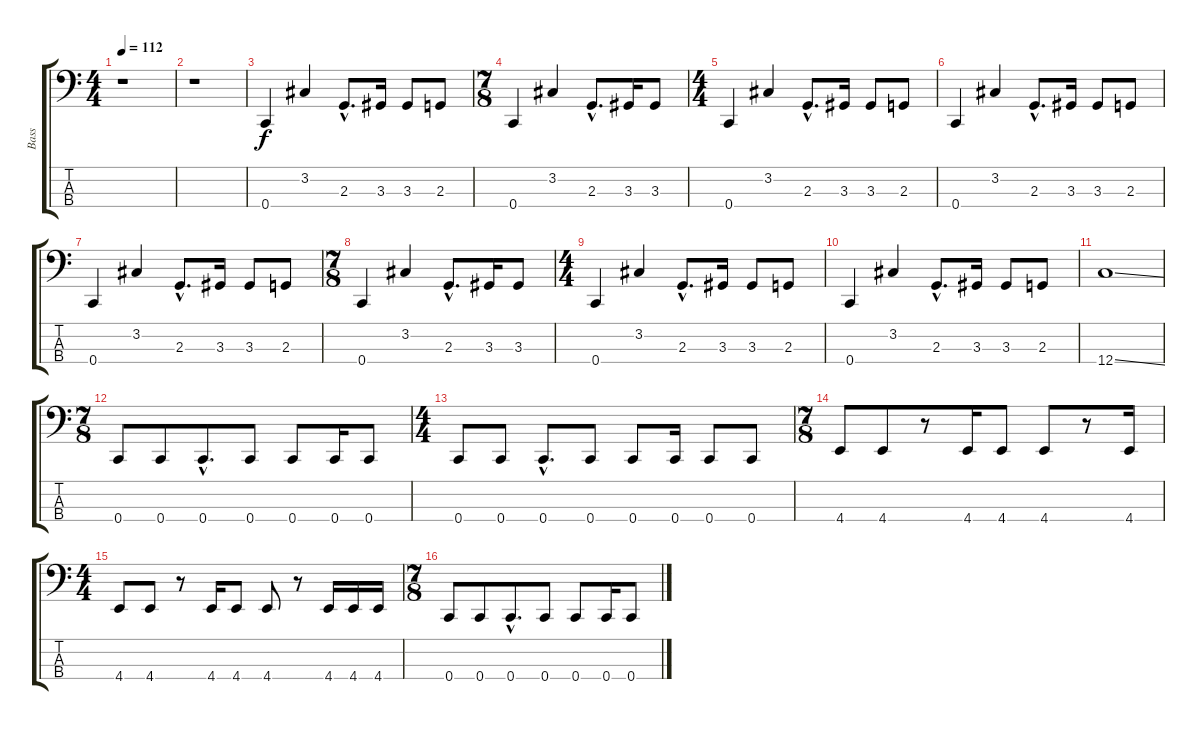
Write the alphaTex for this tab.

\track ("Bass" "Bass") {instrument electricbassfinger}
\staff {score tabs}
\tuning (Eb2 Bb1 F1 C1) {hide}
\ts (4 4)
\tempo 112
\clef f4
\ks c
r.1{dy f instrument electricbassfinger} |
r.1 |
0.4.4 3.2.4 2.3{hac}.8{d} 3.3.16 3.3.8 2.3.8 |
\ts (7 8)
0.4.4 3.2.4 2.3{hac}.8{d} 3.3.16 3.3.8 |
\ts (4 4)
0.4.4 3.2.4 2.3{hac}.8{d} 3.3.16 3.3.8 2.3.8 |
0.4.4 3.2.4 2.3{hac}.8{d} 3.3.16 3.3.8 2.3.8 |
0.4.4 3.2.4 2.3{hac}.8{d} 3.3.16 3.3.8 2.3.8 |
\ts (7 8)
0.4.4 3.2.4 2.3{hac}.8{d} 3.3.16 3.3.8 |
\ts (4 4)
0.4.4 3.2.4 2.3{hac}.8{d} 3.3.16 3.3.8 2.3.8 |
0.4.4 3.2.4 2.3{hac}.8{d} 3.3.16 3.3.8 2.3.8 |
12.4{ss}.1 |
\ts (7 8)
0.4.8 0.4.8 0.4{hac}.8{d} 0.4.8 0.4.8 0.4.16 0.4.8 |
\ts (4 4)
0.4.8 0.4.8 0.4{hac}.8{d} 0.4.8 0.4.8 0.4.16 0.4.8 0.4.8 |
\ts (7 8)
4.4.8 4.4.8 r.8 4.4.16 4.4.8 4.4.8 r.8 4.4.16 |
\ts (4 4)
4.4.8 4.4.8 r.8 4.4.16 4.4.8 4.4.8 r.8 4.4.16 4.4.16 4.4.16 |
\ts (7 8)
0.4.8 0.4.8 0.4{hac}.8{d} 0.4.8 0.4.8 0.4.16 0.4.8
